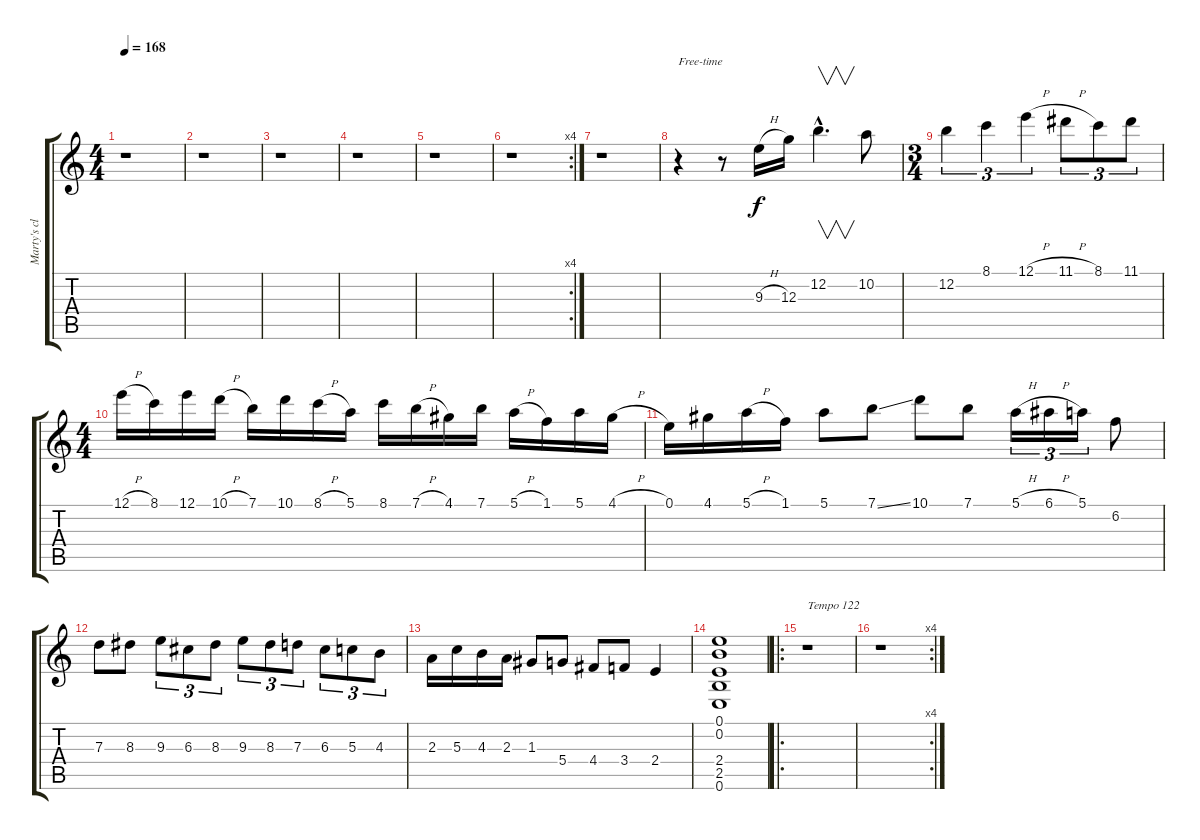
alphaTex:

\track ("Marty's clean solo." "Marty's cl") {instrument acousticguitarnylon}
\staff {score tabs}
\tuning (E4 B3 G3 D3 A2 E2) {hide}
\ts (4 4)
\tempo 168
\clef g2
\ks c
r.1{dy f} |
r.1 |
r.1 |
r.1 |
r.1 |
\rc 4
r.1 |
r.1 |
r.4{txt "Free-time"} r.8 9.3{h}.16 12.3.16 12.2{hac}.4{v d} 10.2.8 |
\ts (3 4)
12.2.4{tu (3 2)} 8.1.4{tu (3 2)} 12.1{h}.4{tu (3 2)} 11.1{h}.8{tu (3 2)} 8.1.8{tu (3 2)} 11.1.8{tu (3 2)} |
\ts (4 4)
12.1{h}.16 8.1.16 12.1.16 10.1{h}.16 7.1.16 10.1.16 8.1{h}.16 5.1.16 8.1.16 7.1{h}.16 4.1.16 7.1.16 5.1{h}.16 1.1.16 5.1.16 4.1{h}.16 |
0.1.16 4.1.16 5.1{h}.16 1.1.16 5.1.8 7.1{ss}.8 10.1.8 7.1.8 5.1{h}.16{tu (3 2)} 6.1{h}.16{tu (3 2)} 5.1.16{tu (3 2)} 6.2.8 |
7.3.8 8.3.8 9.3.8{tu (3 2)} 6.3.8{tu (3 2)} 8.3.8{tu (3 2)} 9.3.8{tu (3 2)} 8.3.8{tu (3 2)} 7.3.8{tu (3 2)} 6.3.8{tu (3 2)} 5.3.8{tu (3 2)} 4.3.8{tu (3 2)} |
2.3.16 5.3.16 4.3.16 2.3.16 1.3.8 5.4.8 4.4.8 3.4.8 2.4.4 |
(0.1 0.2 2.4 2.5 0.6).1 |
\ro
r.1{txt "Tempo 122"} |
\rc 4
r.1
